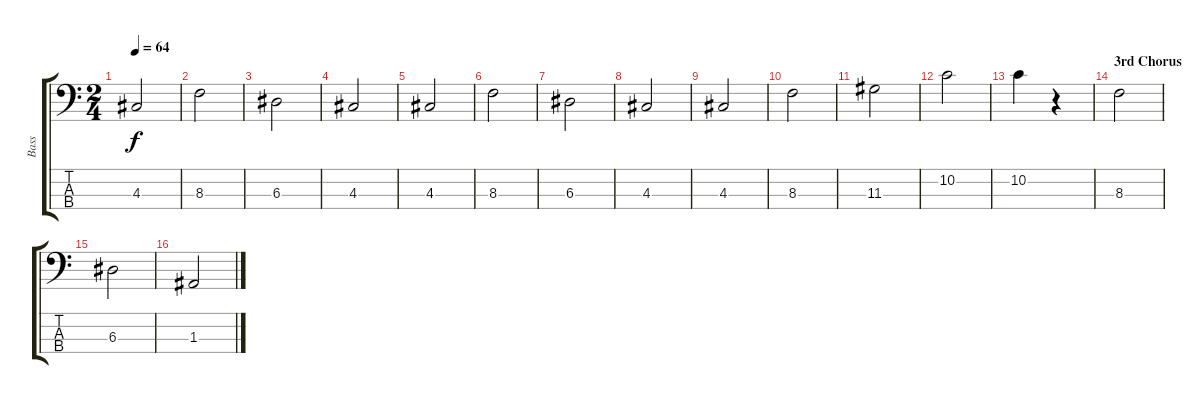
\track ("Bass" "Bass") {instrument electricbassfinger}
\staff {score tabs}
\tuning (G2 D2 A1 E1) {hide}
\ts (2 4)
\tempo 64
\clef f4
\ks c
4.3.2{dy f} |
8.3.2 |
6.3.2 |
4.3.2 |
4.3.2 |
8.3.2 |
6.3.2 |
4.3.2 |
4.3.2 |
8.3.2 |
11.3.2 |
10.2.2 |
10.2.4 r.4 |
\section ("" "3rd Chorus")
8.3.2 |
6.3.2 |
1.3.2
